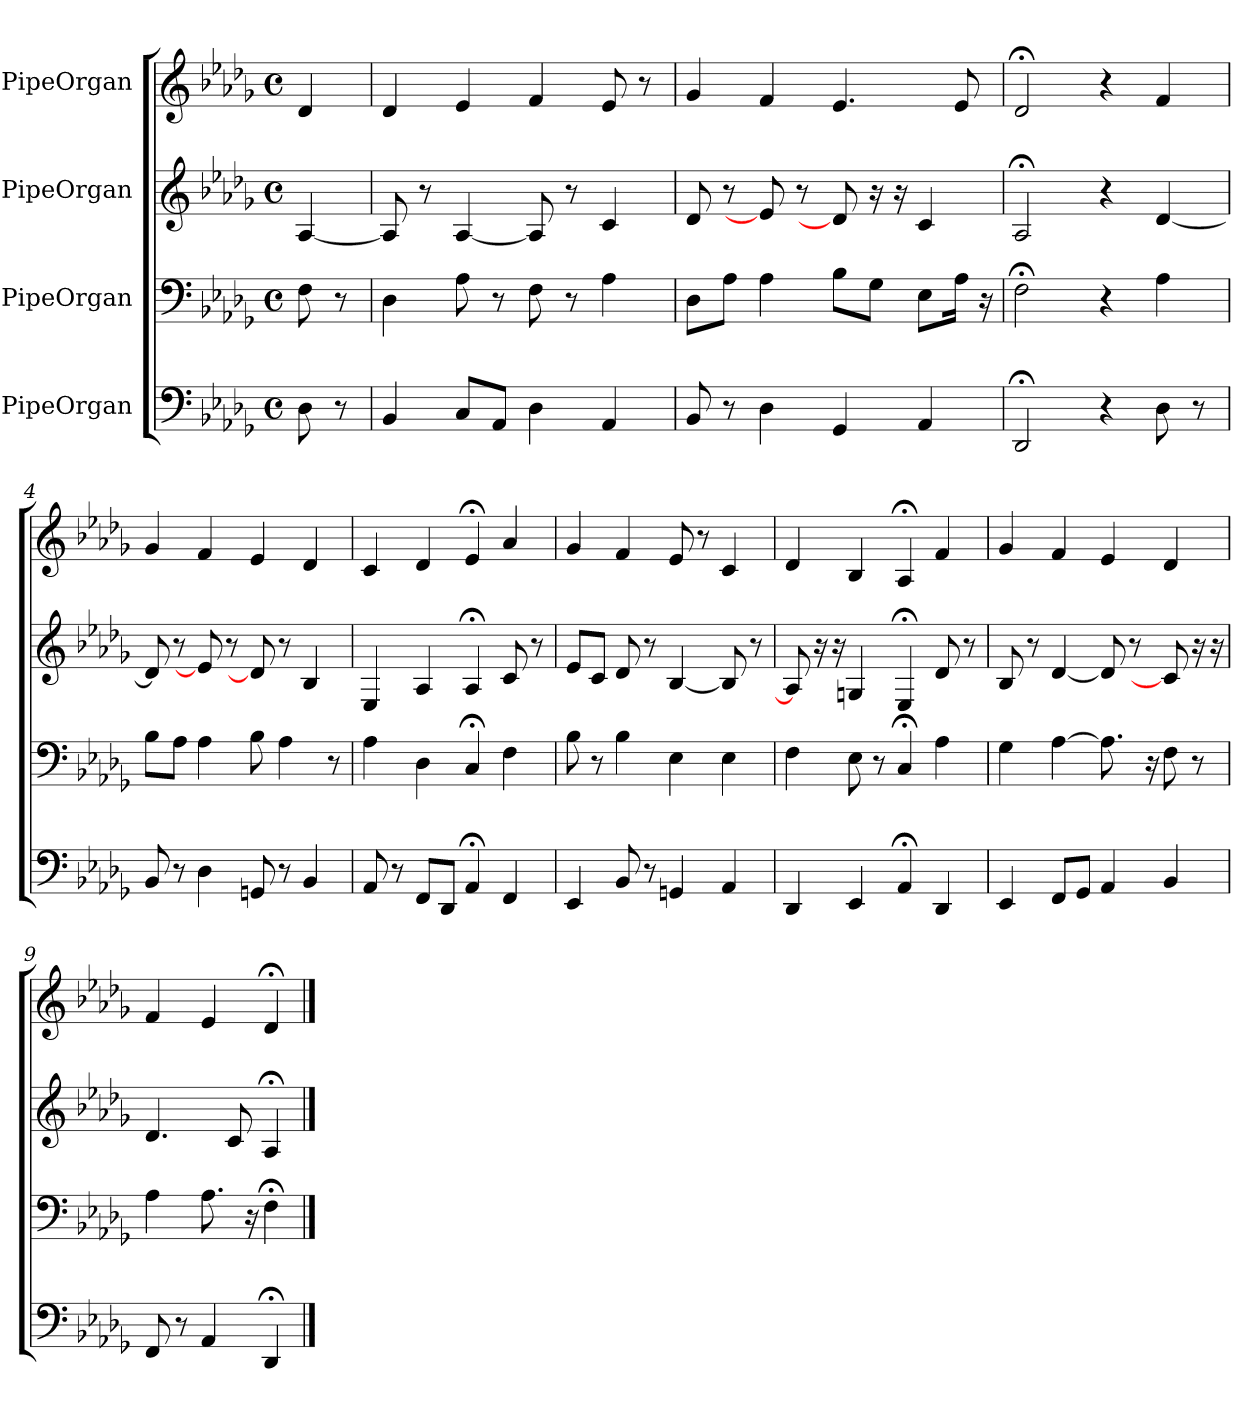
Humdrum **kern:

**kern	**kern	**kern	**kern
*part4	*part3	*part2	*part1
*staff4	*staff3	*staff2	*staff1
*I"PipeOrgan	*I"PipeOrgan	*I"PipeOrgan	*I"PipeOrgan
*clefF4	*clefF4	*clefG2	*clefG2
*k[b-e-a-d-g-]	*k[b-e-a-d-g-]	*k[b-e-a-d-g-]	*k[b-e-a-d-g-]
*D-:	*D-:	*D-:	*D-:
*M4/4	*M4/4	*M4/4	*M4/4
*met(c)	*met(c)	*met(c)	*met(c)
*MM60	*MM60	*MM60	*MM60
=	=	=	=
8D-	8F	[4A-	4d-
8r	8r	.	.
=1	=1	=1	=1
4BB-	4D-	8A-]	4d-
.	.	8r	.
8C/L	8A-	[4A-	4e-
8AA-/J	8r	.	.
4D-	8F	8A-]	4f
.	8r	8r	.
4AA-	4A-	4c	8e-
.	.	.	8r
=2	=2	=2	=2
8BB-	8D-\L	8d-	4g-
8r	8A-\J	8r	.
4D-	4A-	8e-]	4f
.	.	8r	.
4GG-	8B-\L	8d-]	4.e-
.	8G-\J	16r	.
.	.	16r	.
4AA-	8E-\L	4c	.
.	16A-\Jk	.	8e-
.	16r	.	.
=3	=3	=3	=3
2DD-;<	2F;<	2A-;<	2d-;<
4r	4r	4r	4r
8D-	4A-	[4d-	4f
8r	.	.	.
=4	=4	=4	=4
8BB-	8B-\L	8d-]	4g-
8r	8A-\J	8r	.
4D-	4A-	8e-]	4f
.	.	8r	.
8GGn	8B-	8d-]	4e-
8r	4A-	8r	.
4BB-	.	4B-	4d-
.	8r	.	.
=5	=5	=5	=5
8AA-	4A-	4E-	4c
8r	.	.	.
8FF/L	4D-	4A-	4d-
8DD-/J	.	.	.
4AA-;<	4C;<	4A-;<	4e-;<
4FF	4F	8c	4a-
.	.	8r	.
=6	=6	=6	=6
4EE-	8B-	8e-/L	4g-
.	8r	8c/J	.
8BB-	4B-	8d-	4f
8r	.	8r	.
4GGn	4E-	[4B-	8e-
.	.	.	8r
4AA-	4E-	8B-]	4c
.	.	8r	.
=7	=7	=7	=7
4DD-	4F	8A-]	4d-
.	.	16r	.
.	.	16r	.
4EE-	8E-	4Gn	4B-
.	8r	.	.
4AA-;<	4C;<	4E-;<	4A-;<
4DD-	4A-	8d-	4f
.	.	8r	.
=8	=8	=8	=8
4EE-	4G-	8B-	4g-
.	.	8r	.
8FF/L	[4A-	[4d-	4f
8GG-/J	.	.	.
4AA-	8.A-]	8d-]	4e-
.	.	8r	.
.	16r	.	.
4BB-	8F	8c]	4d-
.	8r	16r	.
.	.	16r	.
=9	=9	=9	=9
8FF	4A-	4.d-	4f
8r	.	.	.
4AA-	8.A-	.	4e-
.	.	8c	.
.	16r	.	.
4DD-;<	4F;<	4A-;<	4d-;<
==	==	==	==
*-	*-	*-	*-
